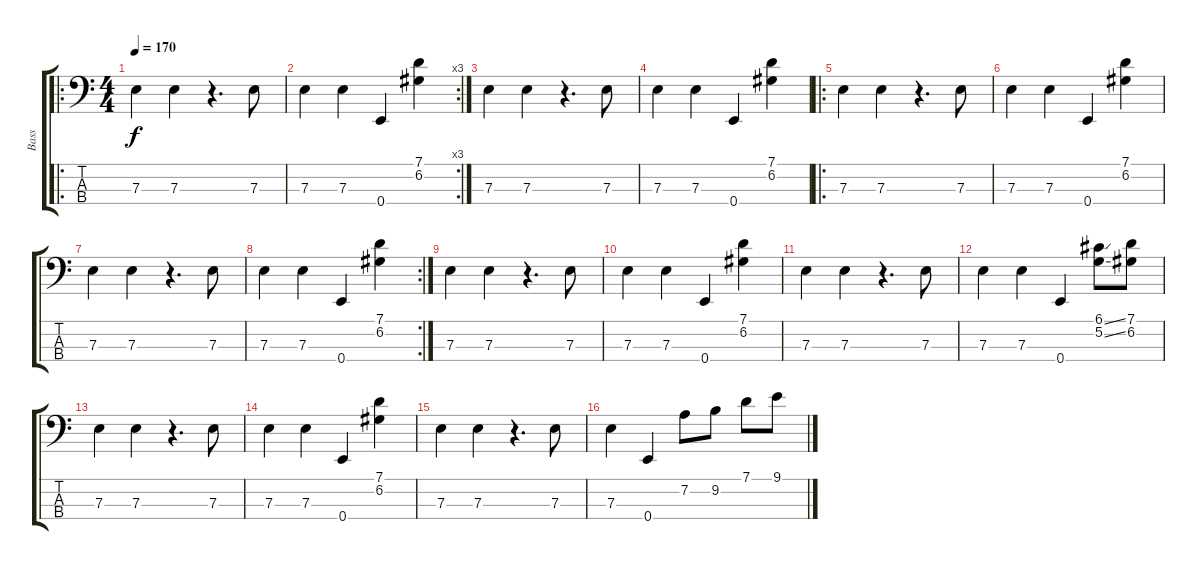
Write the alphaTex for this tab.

\track ("Bass" "Bass") {instrument electricbassfinger}
\staff {score tabs}
\tuning (G2 D2 A1 E1) {hide}
\ro
\ts (4 4)
\tempo 170
\clef f4
\ks c
7.3.4{dy f instrument electricbassfinger} 7.3.4 r.4{d} 7.3.8 |
\rc 3
7.3.4 7.3.4 0.4.4 (7.1 6.2).4 |
7.3.4 7.3.4 r.4{d} 7.3.8 |
7.3.4 7.3.4 0.4.4 (7.1 6.2).4 |
\ro
7.3.4 7.3.4 r.4{d} 7.3.8 |
7.3.4 7.3.4 0.4.4 (7.1 6.2).4 |
7.3.4 7.3.4 r.4{d} 7.3.8 |
\rc 2
7.3.4 7.3.4 0.4.4 (7.1 6.2).4 |
7.3.4 7.3.4 r.4{d} 7.3.8 |
7.3.4 7.3.4 0.4.4 (7.1 6.2).4 |
7.3.4 7.3.4 r.4{d} 7.3.8 |
7.3.4 7.3.4 0.4.4 (6.1{ss} 5.2{ss}).8 (7.1 6.2).8 |
7.3.4 7.3.4 r.4{d} 7.3.8 |
7.3.4 7.3.4 0.4.4 (7.1 6.2).4 |
7.3.4 7.3.4 r.4{d} 7.3.8 |
7.3.4 0.4.4 7.2.8 9.2.8 7.1.8 9.1.8
